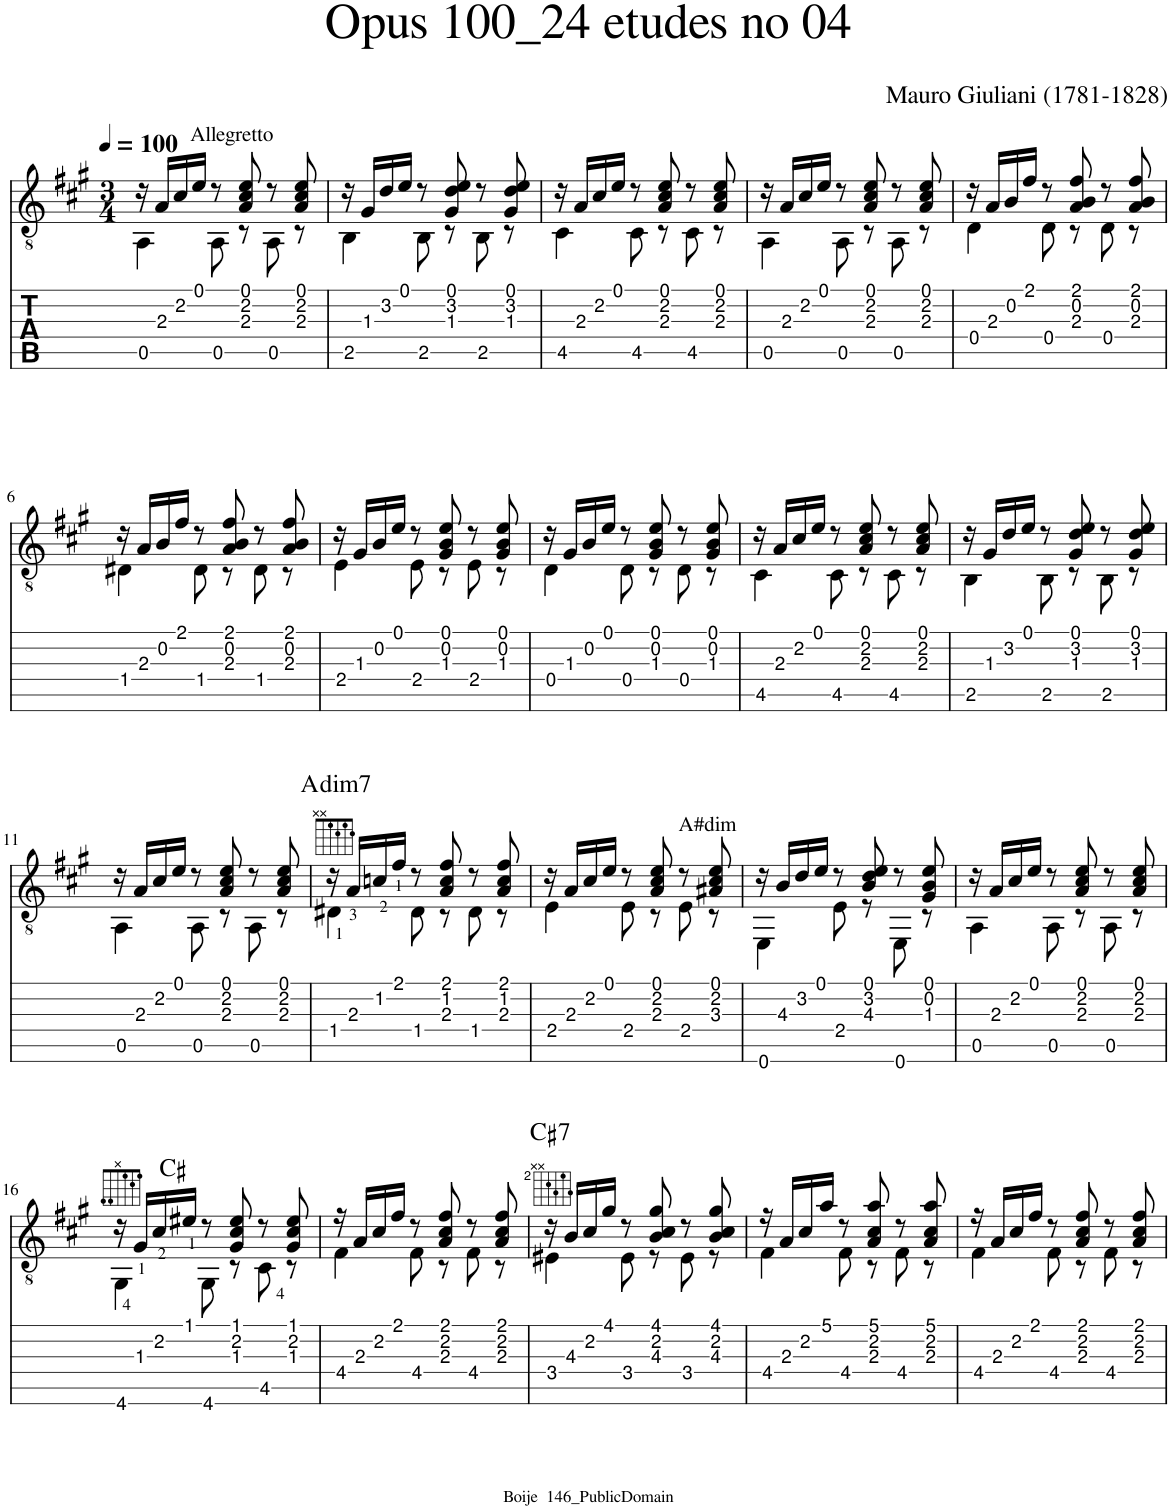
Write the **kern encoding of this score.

**kern	**kern	**harte
*part1	*part1	*part1
*staff2	*staff1	*
*I"Guitar	*	*
*I'Guit.	*	*
*stria6	*	*
*	*clefGv2	*
*k[f#c#g#]	*k[f#c#g#]	*
*M3/4	*M3/4	*
*MM100	*MM100	*
=1	=1	=1
*^	*^	*
16r	4AA	16r	4AA\	.
16ALL	.	16A/LL	.	.
16c#	.	16c#/	.	.
!	!	!LO:TX:a:t=Allegretto	!	!
16eJJ	.	16e/JJ	.	.
8r	8AA	8r	8AA\	.
8A 8c# 8e	8r	8A/ 8c#/ 8e/	8r	.
8r	8AA	8r	8AA\	.
8A 8c# 8e	8r	8A/ 8c#/ 8e/	8r	.
=2	=2	=2	=2	=2
16r	4BB	16r	4BB\	.
16G#LL	.	16G#/LL	.	.
16d	.	16d/	.	.
16eJJ	.	16e/JJ	.	.
8r	8BB	8r	8BB\	.
8G# 8d 8e	8r	8G#/ 8d/ 8e/	8r	.
8r	8BB	8r	8BB\	.
8G# 8d 8e	8r	8G#/ 8d/ 8e/	8r	.
=3	=3	=3	=3	=3
16r	4C#	16r	4C#\	.
16ALL	.	16A/LL	.	.
16c#	.	16c#/	.	.
16eJJ	.	16e/JJ	.	.
8r	8C#	8r	8C#\	.
8A 8c# 8e	8r	8A/ 8c#/ 8e/	8r	.
8r	8C#	8r	8C#\	.
8A 8c# 8e	8r	8A/ 8c#/ 8e/	8r	.
=4	=4	=4	=4	=4
16r	4AA	16r	4AA\	.
16ALL	.	16A/LL	.	.
16c#	.	16c#/	.	.
16eJJ	.	16e/JJ	.	.
8r	8AA	8r	8AA\	.
8A 8c# 8e	8r	8A/ 8c#/ 8e/	8r	.
8r	8AA	8r	8AA\	.
8A 8c# 8e	8r	8A/ 8c#/ 8e/	8r	.
=5	=5	=5	=5	=5
16r	4D	16r	4D\	.
16ALL	.	16A/LL	.	.
16B	.	16B/	.	.
16f#JJ	.	16f#/JJ	.	.
8r	8D	8r	8D\	.
8A 8B 8f#	8r	8A/ 8B/ 8f#/	8r	.
8r	8D	8r	8D\	.
8A 8B 8f#	8r	8A/ 8B/ 8f#/	8r	.
!!LO:LB:g=z	!!
=6	=6	=6	=6	=6
16r	4D#	16r	4D#X\	.
16ALL	.	16A/LL	.	.
16B	.	16B/	.	.
16f#JJ	.	16f#/JJ	.	.
8r	8D#	8r	8D#\	.
8A 8B 8f#	8r	8A/ 8B/ 8f#/	8r	.
8r	8D#	8r	8D#\	.
8A 8B 8f#	8r	8A/ 8B/ 8f#/	8r	.
=7	=7	=7	=7	=7
16r	4E	16r	4E\	.
16G#LL	.	16G#/LL	.	.
16B	.	16B/	.	.
16eJJ	.	16e/JJ	.	.
8r	8E	8r	8E\	.
8G# 8B 8e	8r	8G#/ 8B/ 8e/	8r	.
8r	8E	8r	8E\	.
8G# 8B 8e	8r	8G#/ 8B/ 8e/	8r	.
=8	=8	=8	=8	=8
16r	4D	16r	4D\	.
16G#LL	.	16G#/LL	.	.
16B	.	16B/	.	.
16eJJ	.	16e/JJ	.	.
8r	8D	8r	8D\	.
8G# 8B 8e	8r	8G#/ 8B/ 8e/	8r	.
8r	8D	8r	8D\	.
8G# 8B 8e	8r	8G#/ 8B/ 8e/	8r	.
=9	=9	=9	=9	=9
16r	4C#	16r	4C#\	.
16ALL	.	16A/LL	.	.
16c#	.	16c#/	.	.
16eJJ	.	16e/JJ	.	.
8r	8C#	8r	8C#\	.
8A 8c# 8e	8r	8A/ 8c#/ 8e/	8r	.
8r	8C#	8r	8C#\	.
8A 8c# 8e	8r	8A/ 8c#/ 8e/	8r	.
=10	=10	=10	=10	=10
16r	4BB	16r	4BB\	.
16G#LL	.	16G#/LL	.	.
16d	.	16d/	.	.
16eJJ	.	16e/JJ	.	.
8r	8BB	8r	8BB\	.
8G# 8d 8e	8r	8G#/ 8d/ 8e/	8r	.
8r	8BB	8r	8BB\	.
8G# 8d 8e	8r	8G#/ 8d/ 8e/	8r	.
!!LO:LB:g=z	!!
=11	=11	=11	=11	=11
16r	4AA	16r	4AA\	.
16ALL	.	16A/LL	.	.
16c#	.	16c#/	.	.
16eJJ	.	16e/JJ	.	.
8r	8AA	8r	8AA\	.
8A 8c# 8e	8r	8A/ 8c#/ 8e/	8r	.
8r	8AA	8r	8AA\	.
8A 8c# 8e	8r	8A/ 8c#/ 8e/	8r	.
=12	=12	=12	=12	=12
!	!	!	!	!LO:H:kt=dim7
16r	4D#	16r	4D#X\	A:dim7
16ALL	.	16A/LL	.	.
16c	.	16cn/	.	.
16f#JJ	.	16f#/JJ	.	.
8r	8D#	8r	8D#\	.
8A 8c 8f#	8r	8A/ 8c/ 8f#/	8r	.
8r	8D#	8r	8D#\	.
8A 8c 8f#	8r	8A/ 8c/ 8f#/	8r	.
=13	=13	=13	=13	=13
16r	4E	16r	4E\	.
16ALL	.	16A/LL	.	.
16c#	.	16c#/	.	.
16eJJ	.	16e/JJ	.	.
8r	8E	8r	8E\	.
8A 8c# 8e	8r	8A/ 8c#/ 8e/	8r	.
!	!	!LO:TX:a:t=A#dim	!	!
8r	8E	8r	8E\	.
8A# 8c# 8e	8r	8A#X/ 8c#/ 8e/	8r	.
=14	=14	=14	=14	=14
16r	4EE	16r	4EE\	.
16BLL	.	16B/LL	.	.
16d	.	16d/	.	.
16eJJ	.	16e/JJ	.	.
8r	8E	8r	8E\	.
8B 8d 8e	8r	8B/ 8d/ 8e/	8r	.
8r	8EE	8r	8EE\	.
8G# 8B 8e	8r	8G#/ 8B/ 8e/	8r	.
=15	=15	=15	=15	=15
16r	4AA	16r	4AA\	.
16ALL	.	16A/LL	.	.
16c#	.	16c#/	.	.
16eJJ	.	16e/JJ	.	.
8r	8AA	8r	8AA\	.
8A 8c# 8e	8r	8A/ 8c#/ 8e/	8r	.
8r	8AA	8r	8AA\	.
8A 8c# 8e	8r	8A/ 8c#/ 8e/	8r	.
!!LO:LB:g=z	!!
=16	=16	=16	=16	=16
16r	4GG#	16r	4GG#\	C#:maj
16G#LL	.	16G#/LL	.	.
16c#	.	16c#/	.	.
16e#JJ	.	16e#X/JJ	.	.
8r	8GG#	8r	8GG#\	.
8G# 8c# 8e#	8r	8G#/ 8c#/ 8e#/	8r	.
8r	8C#	8r	8C#\	.
8G# 8c# 8e#	8r	8G#/ 8c#/ 8e#/	8r	.
=17	=17	=17	=17	=17
16r	4F#	16r	4F#\	.
16ALL	.	16A/LL	.	.
16c#	.	16c#/	.	.
16f#JJ	.	16f#/JJ	.	.
8r	8F#	8r	8F#\	.
8A 8c# 8f#	8r	8A/ 8c#/ 8f#/	8r	.
8r	8F#	8r	8F#\	.
8A 8c# 8f#	8r	8A/ 8c#/ 8f#/	8r	.
=18	=18	=18	=18	=18
!	!	!	!	!LO:H:kt=7
16r	4E#	16r	4E#X\	C#:7
16BLL	.	16B/LL	.	.
16c#	.	16c#/	.	.
16g#JJ	.	16g#/JJ	.	.
8r	8E#	8r	8E#\	.
8B 8c# 8g#	8r	8B/ 8c#/ 8g#/	8r	.
8r	8E#	8r	8E#\	.
8B 8c# 8g#	8r	8B/ 8c#/ 8g#/	8r	.
=19	=19	=19	=19	=19
16r	4F#	16r	4F#\	.
16ALL	.	16A/LL	.	.
16c#	.	16c#/	.	.
16aJJ	.	16a/JJ	.	.
8r	8F#	8r	8F#\	.
8A 8c# 8a	8r	8A/ 8c#/ 8a/	8r	.
8r	8F#	8r	8F#\	.
8A 8c# 8a	8r	8A/ 8c#/ 8a/	8r	.
=20	=20	=20	=20	=20
16r	4F#	16r	4F#\	.
16ALL	.	16A/LL	.	.
16c#	.	16c#/	.	.
16f#JJ	.	16f#/JJ	.	.
8r	8F#	8r	8F#\	.
8A 8c# 8f#	8r	8A/ 8c#/ 8f#/	8r	.
8r	8F#	8r	8F#\	.
8A 8c# 8f#	8r	8A/ 8c#/ 8f#/	8r	.
*v	*v	*	*	*
*	*v	*v	*
=	=	=
*-	*-	*-
